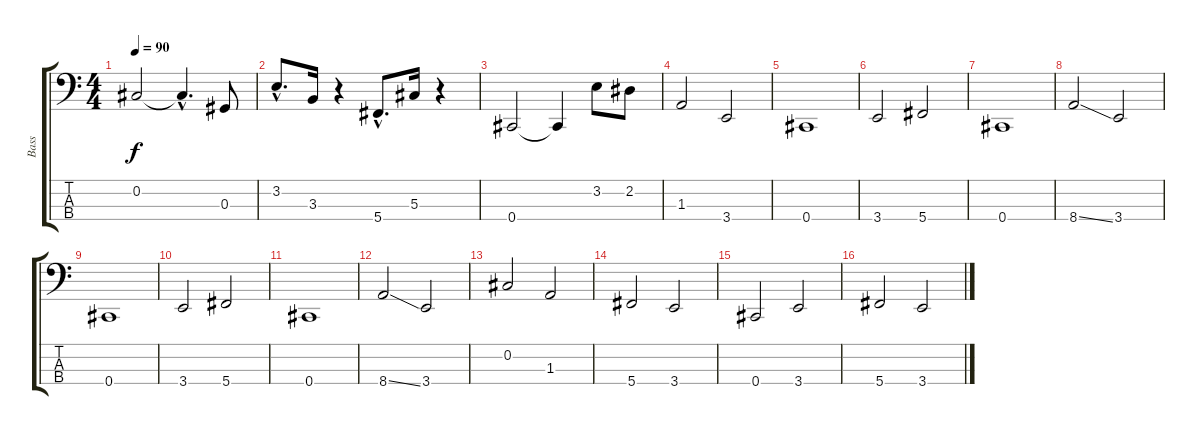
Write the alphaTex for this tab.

\track ("Bass" "Bass") {instrument electricbassfinger}
\staff {score tabs}
\tuning (Gb2 Db2 Ab1 Db1) {hide}
\ts (4 4)
\tempo 90
\clef f4
\ks c
0.2.2{dy f} 0.2{hac t}.4{d} 0.3.8 |
3.2{hac}.8{d} 3.3.16 r.4 5.4{hac}.8{d} 5.3.16 r.4 |
0.4.2 0.4{t}.4 3.2.8 2.2.8 |
1.3.2 3.4.2 |
0.4.1 |
3.4.2 5.4.2 |
0.4.1 |
8.4{ss}.2 3.4.2 |
0.4.1 |
3.4.2 5.4.2 |
0.4.1 |
8.4{ss}.2 3.4.2 |
0.2.2 1.3.2 |
5.4.2 3.4.2 |
0.4.2 3.4.2 |
5.4.2 3.4.2
